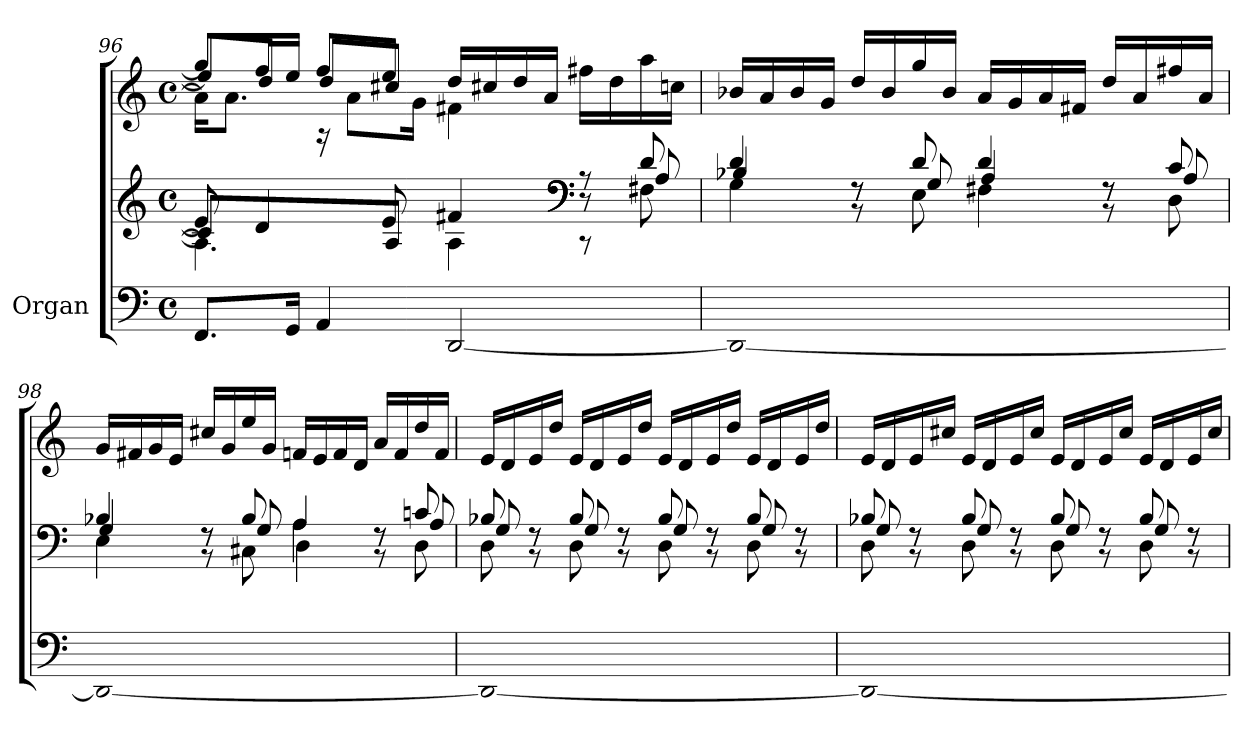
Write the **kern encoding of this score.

**kern	**kern	**kern
*part1	*part1	*part1
*staff3	*staff2	*staff1
*I"Organ	*	*
*clefF4	*clefG2	*clefG2
*k[]	*k[]	*k[]
*M4/4	*M4/4	*M4/4
*met(c)	*met(c)	*met(c)
=96	=96	=96
*	*^	*^
*	*	*^	*	*^
8.FF/L	8e/]	8c#/L]	4.A\]	8gg/L]	8ee/L]	16a\KL]
.	.	.	.	.	.	8.a\J
.	4d/	4ryy	.	16ff/L	8dd/J	.
16GG/Jk	.	.	.	16ee/JJ	.	.
4AA/	.	.	.	8ff/L	8dd/L	16rA
.	.	.	.	.	.	8a\L
.	8e/	8A/J	4.ryy	8ee/J	8cc#X/J	.
.	.	.	.	.	.	16g\Jk
[2DD/	4f#X/	4A\	.	16dd/LL	2ryy	4f#X\
.	.	.	.	16cc#X/	.	.
.	.	.	.	16dd/	.	.
.	.	.	.	16a/JJ	.	.
*	*clefF4	*	*	*	*	*
.	8r	8rA	8rCC	16ff#X\LL	.	4ryy
.	.	.	.	16dd\	.	.
.	8d/	8A/	8F#X\	16aa\	.	.
.	.	.	.	16ccn\JJ	.	.
*	*	*	*	*v	*v	*v
=97	=97	=97	=97	=97
!LO:N:head=open	!	!	!	!
1DD_	4d/	4B-X/	4G\	16b-X/LL
.	.	.	.	16a/
.	.	.	.	16b-/
.	.	.	.	16g/JJ
.	8rF	8rF	8rBB	16dd/LL
.	.	.	.	16b-/
.	8d/	8G/	8E\	16gg/
.	.	.	.	16b-/JJ
.	4d/	4A/	4F#X\	16a/LL
.	.	.	.	16g/
.	.	.	.	16a/
.	.	.	.	16f#X/JJ
.	8rF	8rF	8rBB	16dd/LL
.	.	.	.	16a/
.	8c/	8A/	8D\	16ff#X/
.	.	.	.	16a/JJ
!!LO:PB:g=z
=98	=98	=98	=98	=98
!LO:N:head=open	!	!	!	!
1DD_	4B-X/	4G/	4E\	16g/LL
.	.	.	.	16f#X/
.	.	.	.	16g/
.	.	.	.	16e/JJ
.	8rF	8rF	8rBB	16cc#X/LL
.	.	.	.	16g/
.	8B-/	8G/	8C#X\	16ee/
.	.	.	.	16g/JJ
.	4A/	4A\	4D\	16fn/LL
.	.	.	.	16e/
.	.	.	.	16f/
.	.	.	.	16d/JJ
.	8rF	8rF	8rBB	16a/LL
.	.	.	.	16f/
.	8cn/	8A/	8D\	16dd/
.	.	.	.	16f/JJ
=99	=99	=99	=99	=99
!LO:N:head=open	!	!	!	!
1DD_	8B-X/	8G/	8D\	16e/LL
.	.	.	.	16d/
.	8rF	8rF	8rBB	16e/
.	.	.	.	16dd/JJ
.	8B-/	8G/	8D\	16e/LL
.	.	.	.	16d/
.	8rF	8rF	8rBB	16e/
.	.	.	.	16dd/JJ
.	8B-/	8G/	8D\	16e/LL
.	.	.	.	16d/
.	8rF	8rF	8rBB	16e/
.	.	.	.	16dd/JJ
.	8B-/	8G/	8D\	16e/LL
.	.	.	.	16d/
.	8rF	8rF	8rBB	16e/
.	.	.	.	16dd/JJ
=100	=100	=100	=100	=100
*	*	*	*	*MM75
!LO:N:head=open	!	!	!	!
1DD_	8B-X/	8G/	8D\	16e/LL
.	.	.	.	16d/
.	8rF	8rF	8rBB	16e/
.	.	.	.	16cc#X/JJ
*	*	*	*	*MM70
.	8B-/	8G/	8D\	16e/LL
.	.	.	.	16d/
.	8rF	8rF	8rBB	16e/
.	.	.	.	16cc#/JJ
*	*	*	*	*MM65
.	8B-/	8G/	8D\	16e/LL
.	.	.	.	16d/
.	8rF	8rF	8rBB	16e/
.	.	.	.	16cc#/JJ
*	*	*	*	*MM60
.	8B-/	8G/	8D\	16e/LL
*	*	*	*	*MM55
.	.	.	.	16d/
*	*	*	*	*MM45
.	8rF	8rF	8rBB	16e/
*	*	*	*	*MM30
.	.	.	.	16cc#/JJ
*	*v	*v	*v	*
=	=	=
*-	*-	*-
